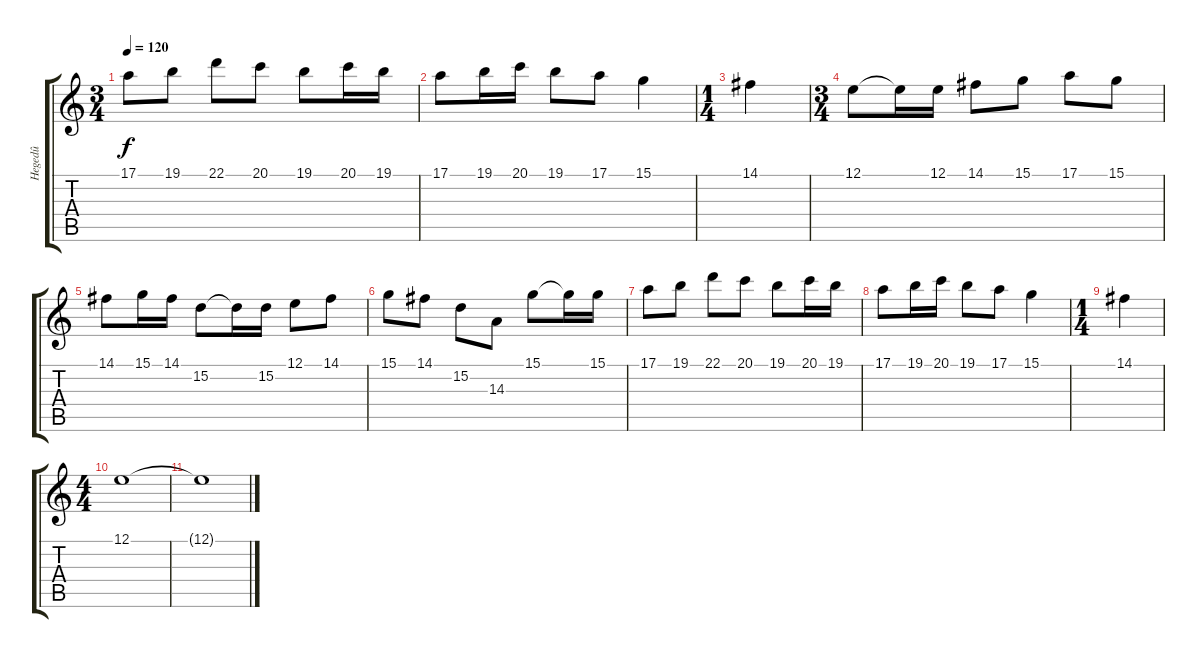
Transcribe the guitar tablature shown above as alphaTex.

\track ("Hegedû" "Hegedû") {instrument violin}
\staff {score tabs}
\tuning (E4 B3 G3 D3 A2 E2) {hide}
\ts (3 4)
\tempo 120
\clef g2
\ks c
17.1.8{dy f} 19.1.8 22.1.8 20.1.8 19.1.8 20.1.16 19.1.16 |
17.1.8 19.1.16 20.1.16 19.1.8 17.1.8 15.1.4 |
\ts (1 4)
14.1.4 |
\ts (3 4)
12.1.8 12.1{t}.16 12.1.16 14.1.8 15.1.8 17.1.8 15.1.8 |
14.1.8 15.1.16 14.1.16 15.2.8 15.2{t}.16 15.2.16 12.1.8 14.1.8 |
15.1.8 14.1.8 15.2.8 14.3.8 15.1.8 15.1{t}.16 15.1.16 |
17.1.8 19.1.8 22.1.8 20.1.8 19.1.8 20.1.16 19.1.16 |
17.1.8 19.1.16 20.1.16 19.1.8 17.1.8 15.1.4 |
\ts (1 4)
14.1.4 |
\ts (4 4)
12.1.1 |
12.1{t}.1
